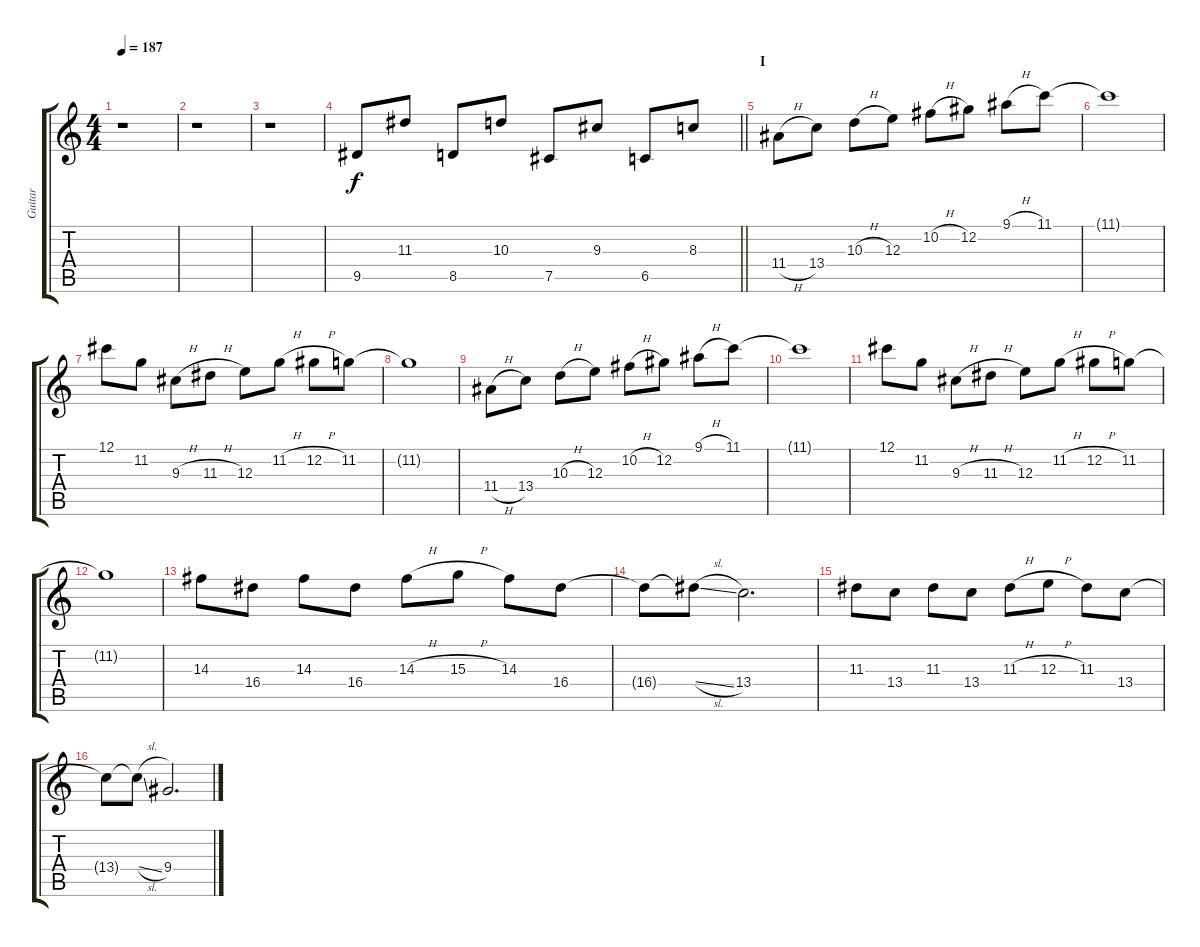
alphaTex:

\track ("Guitar" "Guitar") {instrument distortionguitar}
\staff {score tabs}
\tuning (Db4 Ab3 E3 B2 Gb2 Db2) {hide}
\ts (4 4)
\tempo 187
\clef g2
\ks c
r.1{dy f} |
r.1 |
r.1 |
\barLineRight lightlight
9.5.8{volume 13 instrument distortionguitar} 11.3.8 8.5.8 10.3.8 7.5.8 9.3.8 6.5.8 8.3.8 |
\section ("" "I")
11.4{h}.8 13.4.8 10.3{h}.8 12.3.8 10.2{h}.8 12.2.8 9.1{h}.8 11.1.8 |
11.1{t}.1 |
12.1.8 11.2.8 9.3{h}.8 11.3{h}.8 12.3.8 11.2{h}.8 12.2{h}.8 11.2.8 |
11.2{t}.1 |
11.4{h}.8 13.4.8 10.3{h}.8 12.3.8 10.2{h}.8 12.2.8 9.1{h}.8 11.1.8 |
11.1{t}.1 |
12.1.8 11.2.8 9.3{h}.8 11.3{h}.8 12.3.8 11.2{h}.8 12.2{h}.8 11.2.8 |
11.2{t}.1 |
14.3.8 16.4.8 14.3.8 16.4.8 14.3{h}.8 15.3{h}.8 14.3.8 16.4.8 |
16.4{t}.8 16.4{sl t}.8 13.4.2{d} |
11.3.8 13.4.8 11.3.8 13.4.8 11.3{h}.8 12.3{h}.8 11.3.8 13.4.8 |
13.4{t}.8 13.4{sl t}.8 9.4.2{d}
